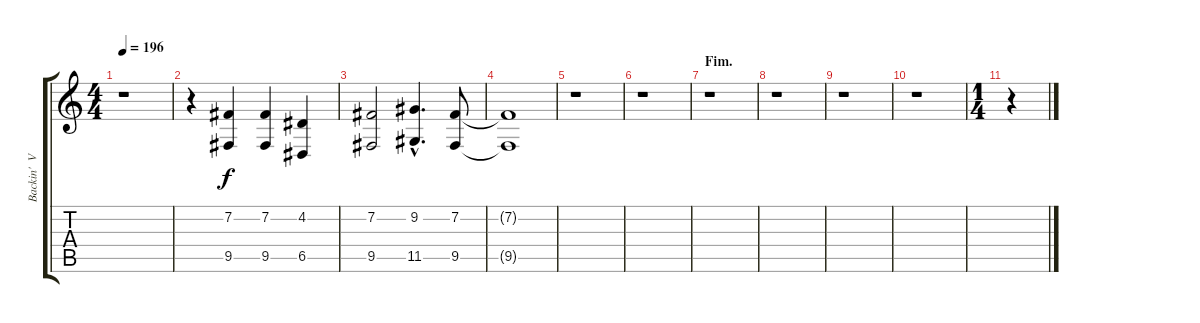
\track ("Backin'  Vocals" "Backin'  V") {instrument flute}
\staff {score tabs}
\tuning (E4 B3 G3 D3 A2 E2) {hide}
\ts (4 4)
\tempo 196
\clef g2
\ks c
r.1{dy f} |
r.4 (7.2 9.5).4 (7.2 9.5).4 (4.2 6.5).4 |
(7.2 9.5).2 (9.2{hac} 11.5{hac}).4{d} (7.2 9.5).8 |
(7.2{t} 9.5{t}).1 |
r.1 |
r.1 |
\section ("" "Fim.")
r.1 |
r.1 |
r.1 |
r.1 |
\ts (1 4)
r.4
